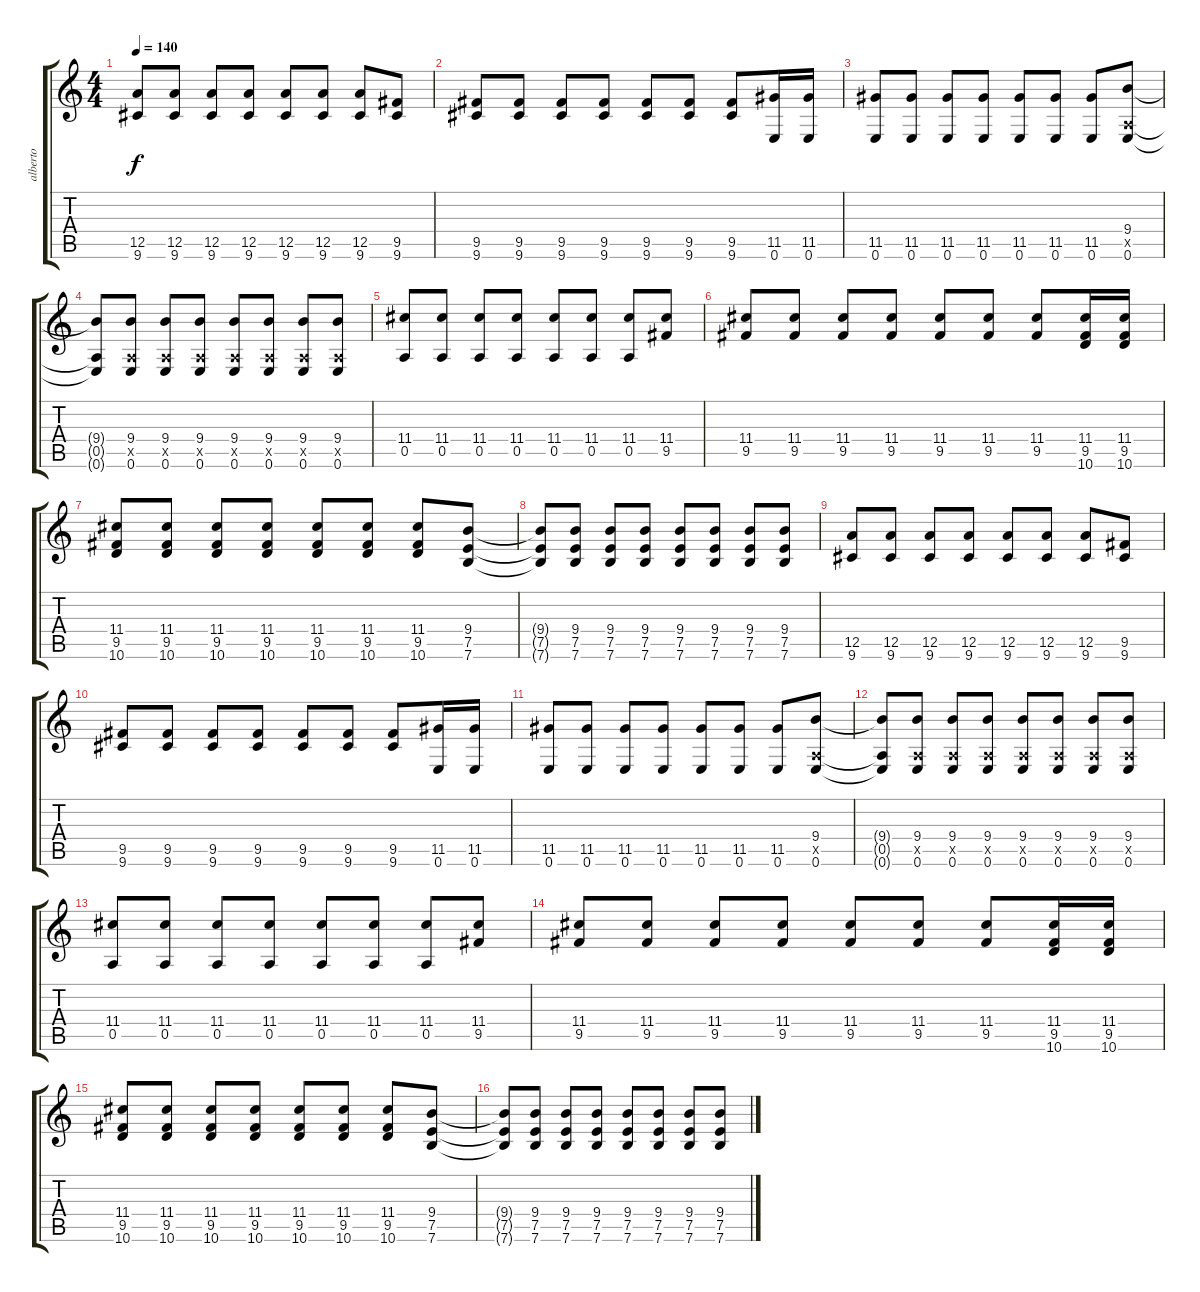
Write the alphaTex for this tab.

\track ("alberto" "alberto") {instrument overdrivenguitar}
\staff {score tabs}
\tuning (E4 B3 G3 D3 A2 E2) {hide}
\ts (4 4)
\tempo 140
\clef g2
\ks c
(12.5 9.6).8{dy f instrument overdrivenguitar} (12.5 9.6).8 (12.5 9.6).8 (12.5 9.6).8 (12.5 9.6).8 (12.5 9.6).8 (12.5 9.6).8 (9.5 9.6).8 |
(9.5 9.6).8 (9.5 9.6).8 (9.5 9.6).8 (9.5 9.6).8 (9.5 9.6).8 (9.5 9.6).8 (9.5 9.6).8 (11.5 0.6).16 (11.5 0.6).16 |
(11.5 0.6).8 (11.5 0.6).8 (11.5 0.6).8 (11.5 0.6).8 (11.5 0.6).8 (11.5 0.6).8 (11.5 0.6).8 (9.4 0.5{x} 0.6).8 |
(9.4{t} 0.5{t} 0.6{t}).8 (9.4 0.5{x} 0.6).8 (9.4 0.5{x} 0.6).8 (9.4 0.5{x} 0.6).8 (9.4 0.5{x} 0.6).8 (9.4 0.5{x} 0.6).8 (9.4 0.5{x} 0.6).8 (9.4 0.5{x} 0.6).8 |
(11.4 0.5).8 (11.4 0.5).8 (11.4 0.5).8 (11.4 0.5).8 (11.4 0.5).8 (11.4 0.5).8 (11.4 0.5).8 (11.4 9.5).8 |
(11.4 9.5).8 (11.4 9.5).8 (11.4 9.5).8 (11.4 9.5).8 (11.4 9.5).8 (11.4 9.5).8 (11.4 9.5).8 (11.4 9.5 10.6).16 (11.4 9.5 10.6).16 |
(11.4 9.5 10.6).8 (11.4 9.5 10.6).8 (11.4 9.5 10.6).8 (11.4 9.5 10.6).8 (11.4 9.5 10.6).8 (11.4 9.5 10.6).8 (11.4 9.5 10.6).8 (9.4 7.5 7.6).8 |
(9.4{t} 7.5{t} 7.6{t}).8 (9.4 7.5 7.6).8 (9.4 7.5 7.6).8 (9.4 7.5 7.6).8 (9.4 7.5 7.6).8 (9.4 7.5 7.6).8 (9.4 7.5 7.6).8 (9.4 7.5 7.6).8 |
(12.5 9.6).8{instrument overdrivenguitar} (12.5 9.6).8 (12.5 9.6).8 (12.5 9.6).8 (12.5 9.6).8 (12.5 9.6).8 (12.5 9.6).8 (9.5 9.6).8 |
(9.5 9.6).8 (9.5 9.6).8 (9.5 9.6).8 (9.5 9.6).8 (9.5 9.6).8 (9.5 9.6).8 (9.5 9.6).8 (11.5 0.6).16 (11.5 0.6).16 |
(11.5 0.6).8 (11.5 0.6).8 (11.5 0.6).8 (11.5 0.6).8 (11.5 0.6).8 (11.5 0.6).8 (11.5 0.6).8 (9.4 0.5{x} 0.6).8 |
(9.4{t} 0.5{t} 0.6{t}).8 (9.4 0.5{x} 0.6).8 (9.4 0.5{x} 0.6).8 (9.4 0.5{x} 0.6).8 (9.4 0.5{x} 0.6).8 (9.4 0.5{x} 0.6).8 (9.4 0.5{x} 0.6).8 (9.4 0.5{x} 0.6).8 |
(11.4 0.5).8 (11.4 0.5).8 (11.4 0.5).8 (11.4 0.5).8 (11.4 0.5).8 (11.4 0.5).8 (11.4 0.5).8 (11.4 9.5).8 |
(11.4 9.5).8 (11.4 9.5).8 (11.4 9.5).8 (11.4 9.5).8 (11.4 9.5).8 (11.4 9.5).8 (11.4 9.5).8 (11.4 9.5 10.6).16 (11.4 9.5 10.6).16 |
(11.4 9.5 10.6).8 (11.4 9.5 10.6).8 (11.4 9.5 10.6).8 (11.4 9.5 10.6).8 (11.4 9.5 10.6).8 (11.4 9.5 10.6).8 (11.4 9.5 10.6).8 (9.4 7.5 7.6).8 |
(9.4{t} 7.5{t} 7.6{t}).8 (9.4 7.5 7.6).8 (9.4 7.5 7.6).8 (9.4 7.5 7.6).8 (9.4 7.5 7.6).8 (9.4 7.5 7.6).8 (9.4 7.5 7.6).8 (9.4 7.5 7.6).8
